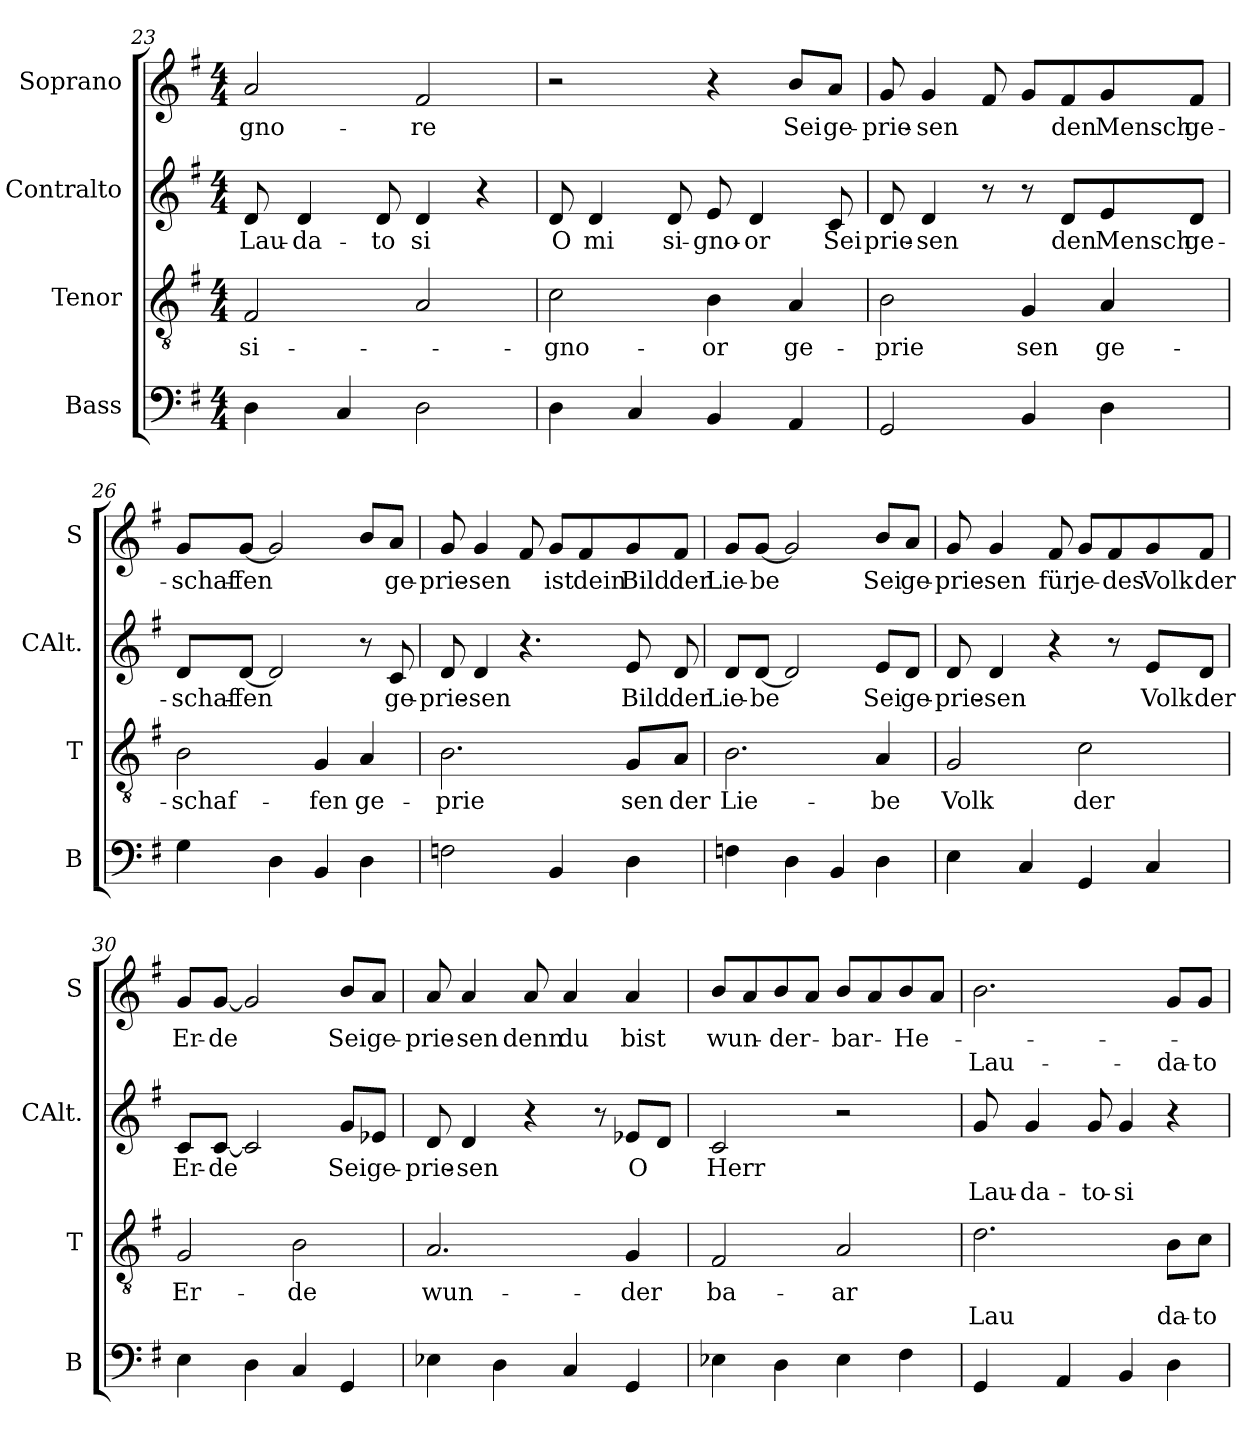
**kern	**kern	**text	**text	**kern	**text	**text	**kern	**text	**text
*part4	*part3	*part3	*part3	*part2	*part2	*part2	*part1	*part1	*part1
*staff4	*staff3	*staff3	*staff3	*staff2	*staff2	*staff2	*staff1	*staff1	*staff1
*I"Bass	*I"Tenor	*	*	*I"Contralto	*	*	*I"Soprano	*	*
*I'B	*I'T	*	*	*I'CAlt.	*	*	*I'S	*	*
*clefF4	*clefGv2	*	*	*clefG2	*	*	*clefG2	*	*
*k[f#]	*k[f#]	*	*	*k[f#]	*	*	*k[f#]	*	*
*G:	*G:	*	*	*G:	*	*	*G:	*	*
*M4/4	*M4/4	*	*	*M4/4	*	*	*M4/4	*	*
=23	=23	=23	=23	=23	=23	=23	=23	=23	=23
4D\	2F#/	-si-	.	8d/	-Lau-	.	2a/	-gno-	.
.	.	.	.	4d/	-da-	.	.	.	.
4C/	.	.	.	.	.	.	.	.	.
.	.	.	.	8d/	-to	.	.	.	.
2D\	2A/	.	.	4d/	si	.	2f#/	-re	.
.	.	.	.	4r	.	.	.	.	.
=24	=24	=24	=24	=24	=24	=24	=24	=24	=24
4D\	2c\	-gno-	.	8d/	O	.	2r	.	.
.	.	.	.	4d/	mi	.	.	.	.
4C/	.	.	.	.	.	.	.	.	.
.	.	.	.	8d/	si-	.	.	.	.
4BB/	4B\	-or	.	8e/	-gno-	.	4r	.	.
.	.	.	.	4d/	-or	.	.	.	.
4AA/	4A/	ge-	.	.	.	.	8b/L	Sei	.
.	.	.	.	8c/	Sei	.	8a/J	ge-	.
!!LO:PB:g=z
=25	=25	=25	=25	=25	=25	=25	=25	=25	=25
2GG/	2B\	-prie	.	8d/	-prie-	.	8g/	-prie-	.
.	.	.	.	4d/	sen	.	4g/	-sen	.
.	.	.	.	8r	.	.	8f#/	.	.
4BB/	4G/	sen	.	8r	.	.	8g/L	.	.
.	.	.	.	8d/L	den	.	8f#/	den	.
4D\	4A/	ge-	.	8e/	Mensch	.	8g/	Mensch	.
.	.	.	.	8d/J	ge-	.	8f#/J	ge-	.
=26	=26	=26	=26	=26	=26	=26	=26	=26	=26
4G\	2B\	-schaf-	.	8d/L	-schaf-	.	8g/L	-schaf-	.
.	.	.	.	[8d/J	-fen	.	[8g/J	-fen	.
4D\	.	.	.	2d/]	.	.	2g/]	.	.
4BB/	4G/	-fen	.	.	.	.	.	.	.
4D\	4A/	ge-	.	8r	.	.	8b/L	.	.
.	.	.	.	8c/	ge-	.	8a/J	ge-	.
=27	=27	=27	=27	=27	=27	=27	=27	=27	=27
2Fn\	2.B\	-prie	.	8d/	-prie-	.	8g/	-prie-	.
.	.	.	.	4d/	-sen	.	4g/	-sen	.
.	.	.	.	4.r	.	.	8f#/	.	.
4BB/	.	.	.	.	.	.	8g/L	ist	.
.	.	.	.	.	.	.	8f#/	dein	.
4D\	8G/L	sen	.	8e/	Bild	.	8g/	Bild	.
.	8A/J	der	.	8d/	der	.	8f#/J	der	.
=28	=28	=28	=28	=28	=28	=28	=28	=28	=28
4Fn\	2.B\	Lie-	.	8d/L	Lie-	.	8g/L	Lie-	.
.	.	.	.	[8d/J	-be	.	[8g/J	-be	.
4D\	.	.	.	2d/]	.	.	2g/]	.	.
4BB/	.	.	.	.	.	.	.	.	.
4D\	4A/	-be	.	8e/L	Sei	.	8b/L	Sei	.
.	.	.	.	8d/J	ge-	.	8a/J	ge-	.
!!LO:LB:g=z
=29	=29	=29	=29	=29	=29	=29	=29	=29	=29
4E\	2G/	Volk	.	8d/	-prie-	.	8g/	-prie-	.
.	.	.	.	4d/	-sen	.	4g/	-sen	.
4C/	.	.	.	.	.	.	.	.	.
.	.	.	.	4r	.	.	8f#/	für	.
4GG/	2c\	der	.	.	.	.	8g/L	je-	.
.	.	.	.	8r	.	.	8f#/	-des	.
4C/	.	.	.	8e/L	Volk	.	8g/	Volk	.
.	.	.	.	8d/J	der	.	8f#/J	der	.
=30	=30	=30	=30	=30	=30	=30	=30	=30	=30
4E\	2G/	Er-	.	8c/L	Er-	.	8g/L	Er-	.
.	.	.	.	[8c/J	-de	.	[8g/J	-de	.
4D\	.	.	.	2c/]	.	.	2g/]	.	.
4C/	2B\	-de	.	.	.	.	.	.	.
4GG/	.	.	.	8g/L	Sei	.	8b/L	Sei	.
.	.	.	.	8e-X/J	ge-	.	8a/J	ge-	.
=31	=31	=31	=31	=31	=31	=31	=31	=31	=31
4E-X\	2.A/	wun-	.	8d/	-prie-	.	8a/	-prie-	.
.	.	.	.	4d/	-sen	.	4a/	-sen	.
4D\	.	.	.	.	.	.	.	.	.
.	.	.	.	4r	.	.	8a/	denn	.
4C/	.	.	.	.	.	.	4a/	du	.
.	.	.	.	8r	.	.	.	.	.
4GG/	4G/	-der	.	8e-X/L	O	.	4a/	bist	.
.	.	.	.	8d/J	.	.	.	.	.
=32	=32	=32	=32	=32	=32	=32	=32	=32	=32
4E-X\	2F#/	ba-	.	2c/	Herr	.	8b/L	wun-	.
.	.	.	.	.	.	.	8a/	.	.
4D\	.	.	.	.	.	.	8b/	-der-	.
.	.	.	.	.	.	.	8a/J	.	.
4E-\	2A/	-ar	.	2r	.	.	8b/L	-bar-	.
.	.	.	.	.	.	.	8a/	.	.
4F#\	.	.	.	.	.	.	8b/	-He-	.
.	.	.	.	.	.	.	8a/J	.	.
!!LO:PB:g=z
=33	=33	=33	=33	=33	=33	=33	=33	=33	=33
4GG/	2.d\	.	-Lau	8g/	.	Lau-	2.b\	.	Lau-
.	.	.	.	4g/	.	-da-	.	.	.
4AA/	.	.	.	.	.	.	.	.	.
.	.	.	.	8g/	.	-to-	.	.	.
4BB/	.	.	.	4g/	.	-si	.	.	.
4D\	8B\L	.	da-	4r	.	.	8g/L	.	-da-
.	8c\J	.	-to	.	.	.	8g/J	.	-to
=	=	=	=	=	=	=	=	=	=
*-	*-	*-	*-	*-	*-	*-	*-	*-	*-
